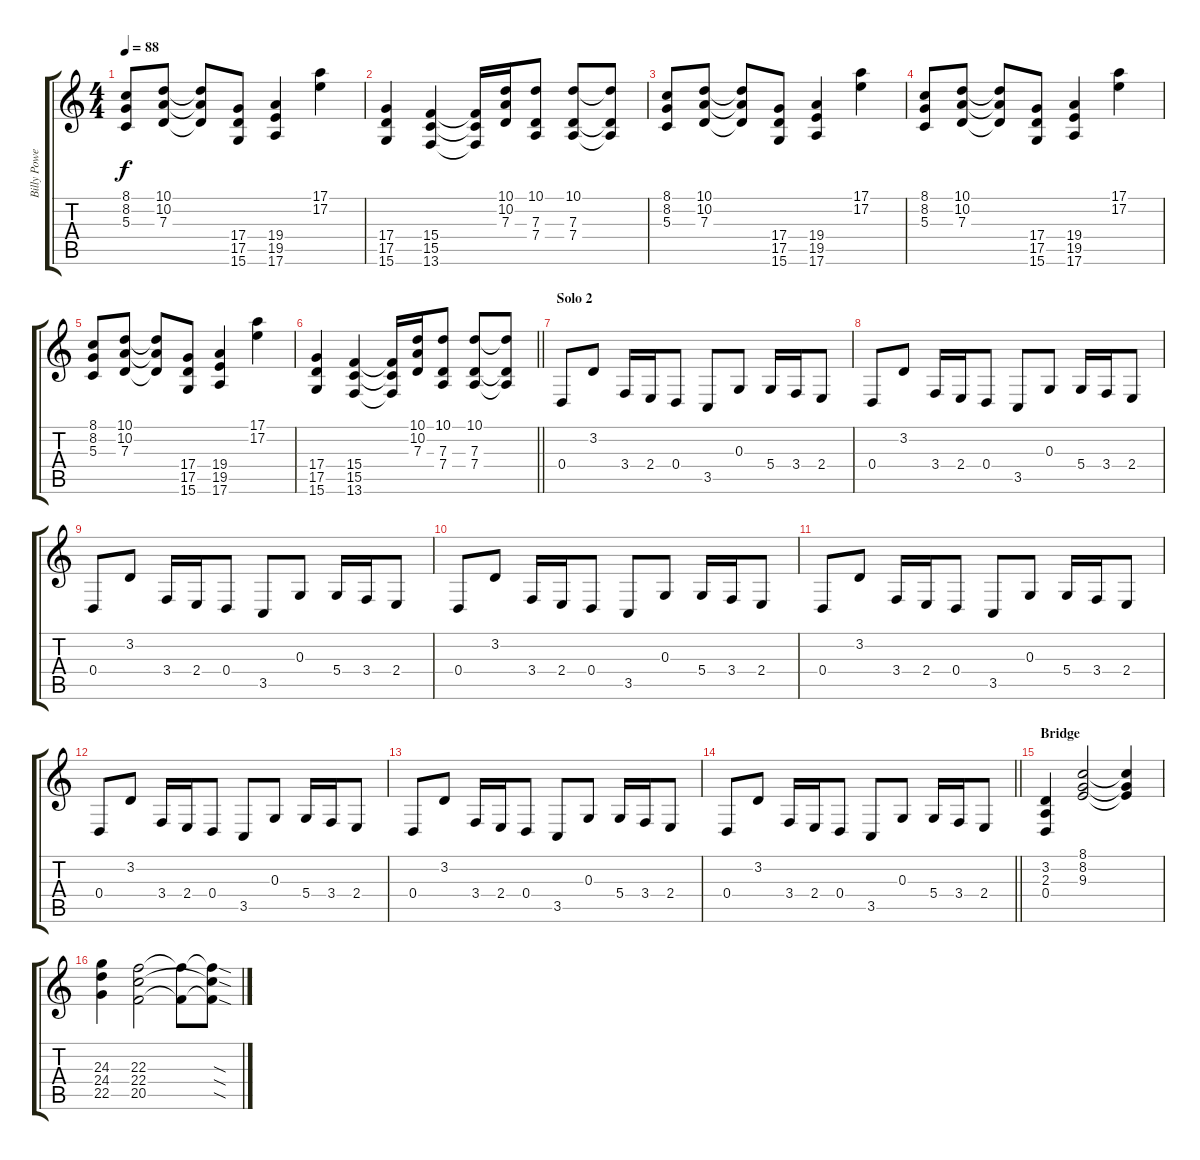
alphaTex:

\track ("Billy Powell - RH" "Billy Powe") {instrument brightacousticpiano}
\staff {score tabs}
\tuning (E4 B3 G3 D3 A2 E2) {hide}
\ts (4 4)
\tempo 88
\clef g2
\ks c
(8.1 8.2 5.3).8{dy f} (10.1 10.2 7.3).8 (10.1{t} 10.2{t} 7.3{t}).8 (17.4 17.5 15.6).8 (19.4 19.5 17.6).4 (17.1 17.2).4 |
(17.4 17.5 15.6).4 (15.4 15.5 13.6).4 (15.4{t} 15.5{t} 13.6{t}).16 (10.1 10.2 7.3).16 (10.1 7.3 7.4).8 (10.1 7.3 7.4).8 (10.1{t} 7.3{t} 7.4{t}).8 |
(8.1 8.2 5.3).8 (10.1 10.2 7.3).8 (10.1{t} 10.2{t} 7.3{t}).8 (17.4 17.5 15.6).8 (19.4 19.5 17.6).4 (17.1 17.2).4 |
(8.1 8.2 5.3).8 (10.1 10.2 7.3).8 (10.1{t} 10.2{t} 7.3{t}).8 (17.4 17.5 15.6).8 (19.4 19.5 17.6).4 (17.1 17.2).4 |
(8.1 8.2 5.3).8 (10.1 10.2 7.3).8 (10.1{t} 10.2{t} 7.3{t}).8 (17.4 17.5 15.6).8 (19.4 19.5 17.6).4 (17.1 17.2).4 |
\barLineRight lightlight
(17.4 17.5 15.6).4 (15.4 15.5 13.6).4 (15.4{t} 15.5{t} 13.6{t}).16 (10.1 10.2 7.3).16 (10.1 7.3 7.4).8 (10.1 7.3 7.4).8 (10.1{t} 7.3{t} 7.4{t}).8 |
\section ("" "Solo 2")
0.4.8{volume 13 balance 15 instrument brightacousticpiano} 3.2.8 3.4.16 2.4.16 0.4.8 3.5.8 0.3.8 5.4.16 3.4.16 2.4.8 |
0.4.8{instrument brightacousticpiano} 3.2.8 3.4.16 2.4.16 0.4.8 3.5.8 0.3.8 5.4.16 3.4.16 2.4.8 |
0.4.8{instrument brightacousticpiano} 3.2.8 3.4.16 2.4.16 0.4.8 3.5.8 0.3.8 5.4.16 3.4.16 2.4.8 |
0.4.8{instrument brightacousticpiano} 3.2.8 3.4.16 2.4.16 0.4.8 3.5.8 0.3.8 5.4.16 3.4.16 2.4.8 |
0.4.8{instrument brightacousticpiano} 3.2.8 3.4.16 2.4.16 0.4.8 3.5.8 0.3.8 5.4.16 3.4.16 2.4.8 |
0.4.8{instrument brightacousticpiano} 3.2.8 3.4.16 2.4.16 0.4.8 3.5.8 0.3.8 5.4.16 3.4.16 2.4.8 |
0.4.8{instrument brightacousticpiano} 3.2.8 3.4.16 2.4.16 0.4.8 3.5.8 0.3.8 5.4.16 3.4.16 2.4.8 |
\barLineRight lightlight
0.4.8{instrument brightacousticpiano} 3.2.8 3.4.16 2.4.16 0.4.8 3.5.8 0.3.8 5.4.16 3.4.16 2.4.8 |
\section ("" "Bridge")
(3.2 2.3 0.4).4{volume 11 balance 3 instrument drawbarorgan} (8.1 8.2 9.3).2 (8.1{t} 8.2{t} 9.3{t}).4 |
(24.3 24.4 22.5).4 (22.3 22.4 20.5).2 (22.3{t} 20.5{t}).8 (22.3{sod t} 22.4{sod t} 20.5{sod t}).8
